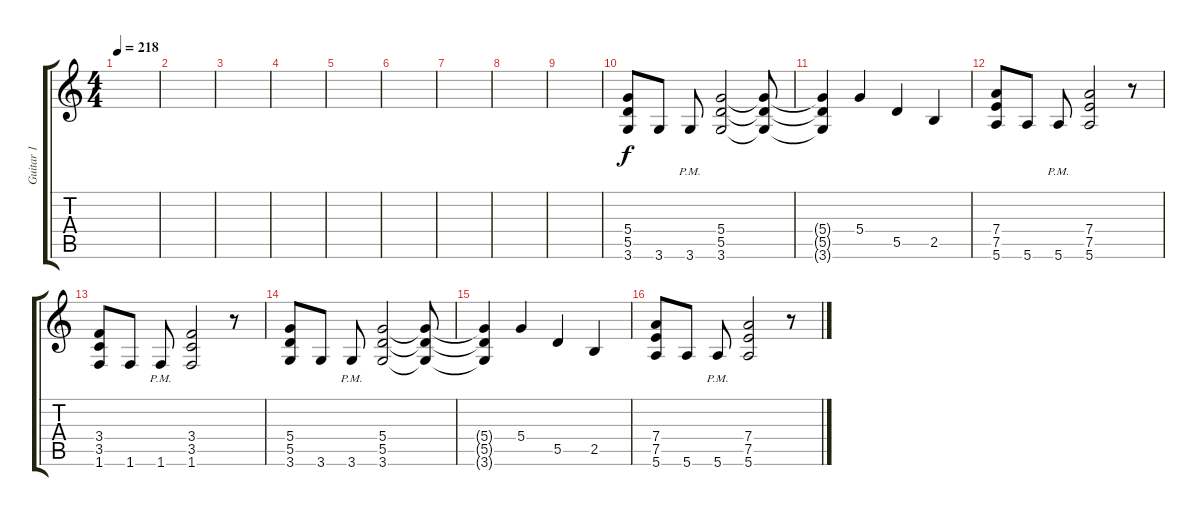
\track ("Guitar 1" "Guitar 1") {instrument distortionguitar}
\staff {score tabs}
\tuning (E4 B3 G3 D3 A2 E2) {hide}
\ts (4 4)
\tempo 218
\clef g2
\ks c
|
|
|
|
|
|
|
|
|
(5.4 5.5 3.6).8 3.6.8 3.6{pm}.8 (5.4 5.5 3.6).2 (5.4{t} 5.5{t} 3.6{t}).8 |
(5.4{t} 5.5{t} 3.6{t}).4 5.4.4 5.5.4 2.5.4 |
(7.4 7.5 5.6).8 5.6.8 5.6{pm}.8 (7.4 7.5 5.6).2 r.8 |
(3.4 3.5 1.6).8 1.6.8 1.6{pm}.8 (3.4 3.5 1.6).2 r.8 |
(5.4 5.5 3.6).8 3.6.8 3.6{pm}.8 (5.4 5.5 3.6).2 (5.4{t} 5.5{t} 3.6{t}).8 |
(5.4{t} 5.5{t} 3.6{t}).4 5.4.4 5.5.4 2.5.4 |
(7.4 7.5 5.6).8 5.6.8 5.6{pm}.8 (7.4 7.5 5.6).2 r.8
